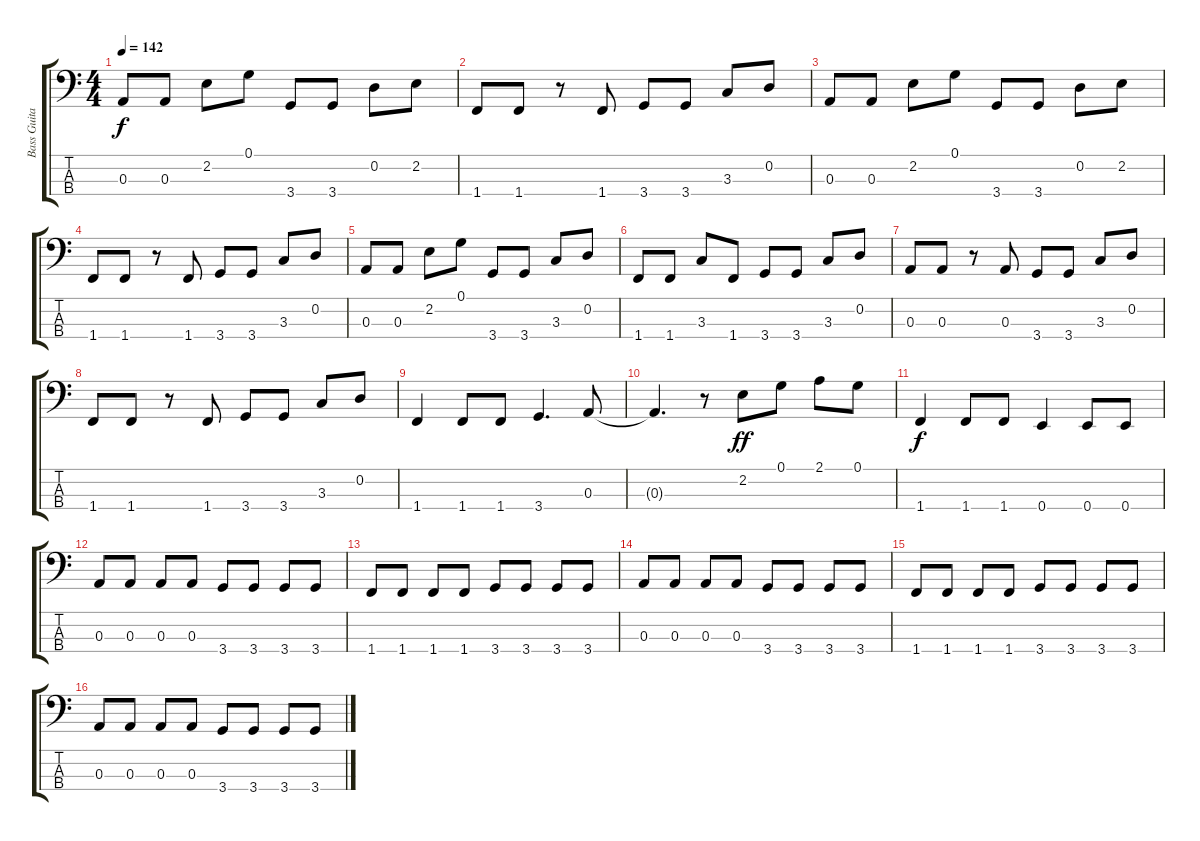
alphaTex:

\track ("Bass Guitar" "Bass Guita") {instrument electricbasspick}
\staff {score tabs}
\tuning (G2 D2 A1 E1) {hide}
\ts (4 4)
\tempo 142
\clef f4
\ks c
0.3.8{dy f} 0.3.8 2.2.8 0.1.8 3.4.8 3.4.8 0.2.8 2.2.8 |
1.4.8 1.4.8 r.8 1.4.8 3.4.8 3.4.8 3.3.8 0.2.8 |
0.3.8 0.3.8 2.2.8 0.1.8 3.4.8 3.4.8 0.2.8 2.2.8 |
1.4.8 1.4.8 r.8 1.4.8 3.4.8 3.4.8 3.3.8 0.2.8 |
0.3.8 0.3.8 2.2.8 0.1.8 3.4.8 3.4.8 3.3.8 0.2.8 |
1.4.8 1.4.8 3.3.8 1.4.8 3.4.8 3.4.8 3.3.8 0.2.8 |
0.3.8 0.3.8 r.8 0.3.8 3.4.8 3.4.8 3.3.8 0.2.8 |
1.4.8 1.4.8 r.8 1.4.8 3.4.8 3.4.8 3.3.8 0.2.8 |
1.4.4 1.4.8 1.4.8 3.4.4{d} 0.3.8 |
0.3{t}.4{d} r.8 2.2.8{dy ff} 0.1.8 2.1.8 0.1.8 |
1.4.4{dy f} 1.4.8 1.4.8 0.4.4 0.4.8 0.4.8 |
0.3.8 0.3.8 0.3.8 0.3.8 3.4.8 3.4.8 3.4.8 3.4.8 |
1.4.8 1.4.8 1.4.8 1.4.8 3.4.8 3.4.8 3.4.8 3.4.8 |
0.3.8 0.3.8 0.3.8 0.3.8 3.4.8 3.4.8 3.4.8 3.4.8 |
1.4.8 1.4.8 1.4.8 1.4.8 3.4.8 3.4.8 3.4.8 3.4.8 |
0.3.8 0.3.8 0.3.8 0.3.8 3.4.8 3.4.8 3.4.8 3.4.8
